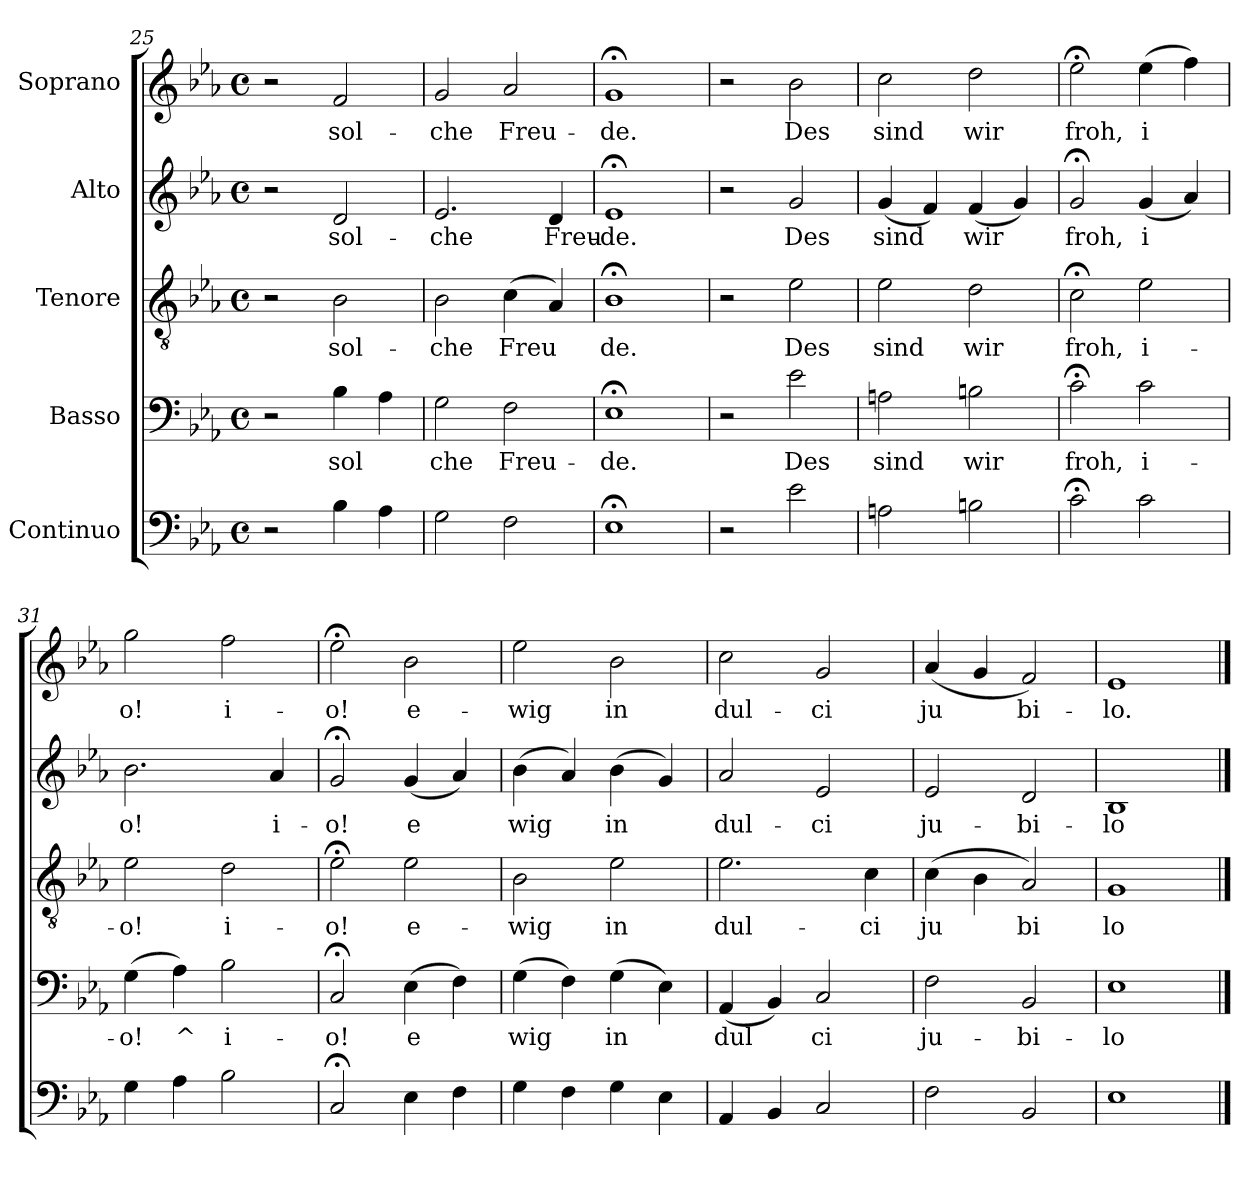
**kern	**kern	**text	**kern	**text	**kern	**text	**kern	**text
*part5	*part4	*part4	*part3	*part3	*part2	*part2	*part1	*part1
*staff5	*staff4	*staff4	*staff3	*staff3	*staff2	*staff2	*staff1	*staff1
*I"Continuo	*I"Basso	*	*I"Tenore	*	*I"Alto	*	*I"Soprano	*
*clefF4	*clefF4	*	*clefGv2	*	*clefG2	*	*clefG2	*
*k[b-e-a-]	*k[b-e-a-]	*	*k[b-e-a-]	*	*k[b-e-a-]	*	*k[b-e-a-]	*
*E-:	*E-:	*	*E-:	*	*E-:	*	*E-:	*
*M4/4	*M4/4	*	*M4/4	*	*M4/4	*	*M4/4	*
*met(c)	*met(c)	*	*met(c)	*	*met(c)	*	*met(c)	*
=25	=25	=25	=25	=25	=25	=25	=25	=25
2r	2r	.	2r	.	2r	.	2r	.
!	!	!LO:LY:b	!	!LO:LY:b	!	!LO:LY:b	!	!LO:LY:b
4B-\	4B-\	sol	2B-\	sol-	2d/	sol-	2f/	sol-
4A-\	4A-\	.	.	.	.	.	.	.
=26	=26	=26	=26	=26	=26	=26	=26	=26
!	!	!LO:LY:b	!	!LO:LY:b	!	!LO:LY:b	!	!LO:LY:b
2G\	2G\	che	2B-\	-che	2.e-/	-che	2g/	-che
!	!	!LO:LY:b	!	!LO:LY:b	!	!	!	!LO:LY:b
2F\	2F\	Freu-	(>4c\	Freu	.	.	2a-/	Freu-
!	!	!	!	!	!	!LO:LY:b	!	!
.	.	.	4A-/)	.	4d/	Freu-	.	.
=27	=27	=27	=27	=27	=27	=27	=27	=27
!	!	!LO:LY:b	!	!LO:LY:b	!	!LO:LY:b	!	!LO:LY:b
1E-;<	1E-;<	-de.	1B-;<	de.	1e-;	-de.	1g;	-de.
=28	=28	=28	=28	=28	=28	=28	=28	=28
2r	2r	.	2r	.	2r	.	2r	.
!	!	!LO:LY:b	!	!LO:LY:b	!	!LO:LY:b	!	!LO:LY:b
2e-\	2e-\	Des	2e-\	Des	2g/	Des	2b-\	Des
=29	=29	=29	=29	=29	=29	=29	=29	=29
!	!	!LO:LY:b	!	!LO:LY:b	!	!LO:LY:b	!	!LO:LY:b
2An\	2An\	sind	2e-\	sind	(<4g/	sind	2cc\	sind
.	.	.	.	.	4f/)	.	.	.
!	!	!LO:LY:b	!	!LO:LY:b	!	!LO:LY:b	!	!LO:LY:b
2Bn\	2Bn\	wir	2d\	wir	(<4f/	wir	2dd\	wir
.	.	.	.	.	4g/)	.	.	.
!!LO:PB:g=z
=30	=30	=30	=30	=30	=30	=30	=30	=30
!	!	!LO:LY:b	!	!LO:LY:b	!	!LO:LY:b	!	!LO:LY:b
2c;<\	2c;<\	froh,	2c;<\	froh,	2g;/	froh,	2ee-;<\	froh,
!	!	!LO:LY:b	!	!LO:LY:b	!	!LO:LY:b	!	!LO:LY:b
2c\	2c\	i-	2e-\	i-	(<4g/	i	(>4ee-\	i
.	.	.	.	.	4a-/)	.	4ff\)	.
=31	=31	=31	=31	=31	=31	=31	=31	=31
!	!	!LO:LY:b	!	!LO:LY:b	!	!LO:LY:b	!	!LO:LY:b
4G\	(>4G\	-o!	2e-\	-o!	2.b-\	o!	2gg\	o!
!	!	!LO:LY:b	!	!	!	!	!	!
4A-\	4A-\)	^	.	.	.	.	.	.
!	!	!LO:LY:b	!	!LO:LY:b	!	!	!	!LO:LY:b
2B-\	2B-\	i-	2d\	i-	.	.	2ff\	i-
!	!	!	!	!	!	!LO:LY:b	!	!
.	.	.	.	.	4a-/	i-	.	.
=32	=32	=32	=32	=32	=32	=32	=32	=32
!	!	!LO:LY:b	!	!LO:LY:b	!	!LO:LY:b	!	!LO:LY:b
2C;/	2C;/	-o!	2e-;<\	-o!	2g;/	-o!	2ee-;<\	-o!
!	!	!LO:LY:b	!	!LO:LY:b	!	!LO:LY:b	!	!LO:LY:b
4E-\	(>4E-\	e	2e-\	e-	(<4g/	e	2b-\	e-
4F\	4F\)	.	.	.	4a-/)	.	.	.
=33	=33	=33	=33	=33	=33	=33	=33	=33
!	!	!LO:LY:b	!	!LO:LY:b	!	!LO:LY:b	!	!LO:LY:b
4G\	(>4G\	wig	2B-\	-wig	(>4b-\	wig	2ee-\	-wig
4F\	4F\)	.	.	.	4a-/)	.	.	.
!	!	!LO:LY:b	!	!LO:LY:b	!	!LO:LY:b	!	!LO:LY:b
4G\	(>4G\	in	2e-\	in	(>4b-\	in	2b-\	in
4E-\	4E-\)	.	.	.	4g/)	.	.	.
=34	=34	=34	=34	=34	=34	=34	=34	=34
!	!	!LO:LY:b	!	!LO:LY:b	!	!LO:LY:b	!	!LO:LY:b
4AA-/	(<4AA-/	dul	2.e-\	dul-	2a-/	dul-	2cc\	dul-
4BB-/	4BB-/)	.	.	.	.	.	.	.
!	!	!LO:LY:b	!	!	!	!LO:LY:b	!	!LO:LY:b
2C/	2C/	ci	.	.	2e-/	-ci	2g/	-ci
!	!	!	!	!LO:LY:b	!	!	!	!
.	.	.	4c\	-ci	.	.	.	.
=35	=35	=35	=35	=35	=35	=35	=35	=35
!	!	!LO:LY:b	!	!LO:LY:b	!	!LO:LY:b	!	!LO:LY:b
2F\	2F\	ju-	(>4c\	ju	2e-/	ju-	(<4a-/	ju
.	.	.	4B-\	.	.	.	4g/	.
!	!	!LO:LY:b	!	!LO:LY:b	!	!LO:LY:b	!	!LO:LY:b
2BB-/	2BB-/	-bi-	2A-/)	bi	2d/	-bi-	2f/)	bi-
=36	=36	=36	=36	=36	=36	=36	=36	=36
!	!	!LO:LY:b	!	!LO:LY:b	!	!LO:LY:b	!	!LO:LY:b
1E-	1E-	-lo	1G	lo	1B-	-lo	1e-	-lo.
==	==	==	==	==	==	==	==	==
*-	*-	*-	*-	*-	*-	*-	*-	*-
